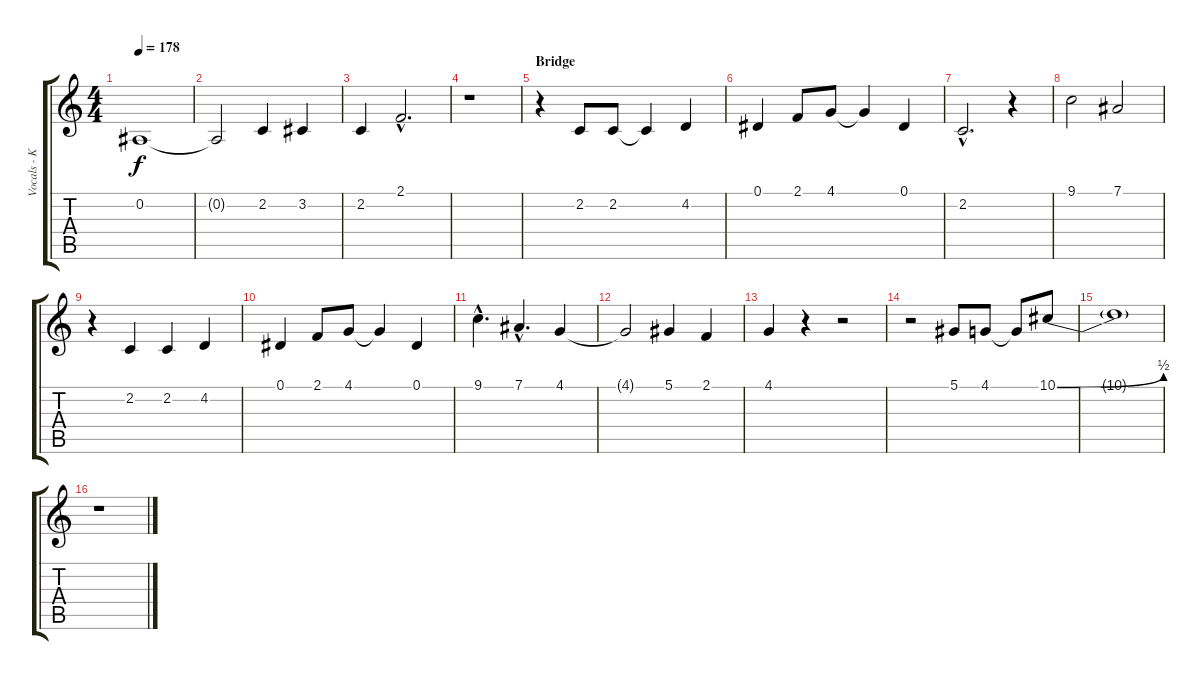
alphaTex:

\track ("Vocals - Kai Hansen" "Vocals - K") {instrument bassoon}
\staff {score tabs}
\tuning (Eb4 Bb3 Gb3 Db3 Ab2 Eb2) {hide}
\ts (4 4)
\tempo 178
\clef g2
\ks c
0.2.1{dy f} |
0.2{t}.2 2.2.4 3.2.4 |
2.2.4 2.1{hac}.2{d} |
r.1 |
\section ("" "Bridge")
r.4 2.2.8 2.2.8 2.2{t}.4 4.2.4 |
0.1.4 2.1.8 4.1.8 4.1{t}.4 0.1.4 |
2.2{hac}.2{d} r.4 |
9.1.2 7.1.2 |
r.4 2.2.4 2.2.4 4.2.4 |
0.1.4 2.1.8 4.1.8 4.1{t}.4 0.1.4 |
9.1{hac}.4{d} 7.1{hac}.4{d} 4.1.4 |
4.1{t}.2 5.1.4 2.1.4 |
4.1.4 r.4 r.2 |
r.2 5.1.8 4.1.8 4.1{t}.8 10.1{be (bend 0 0 60 2)}.8 |
10.1{t}.1 |
r.1
